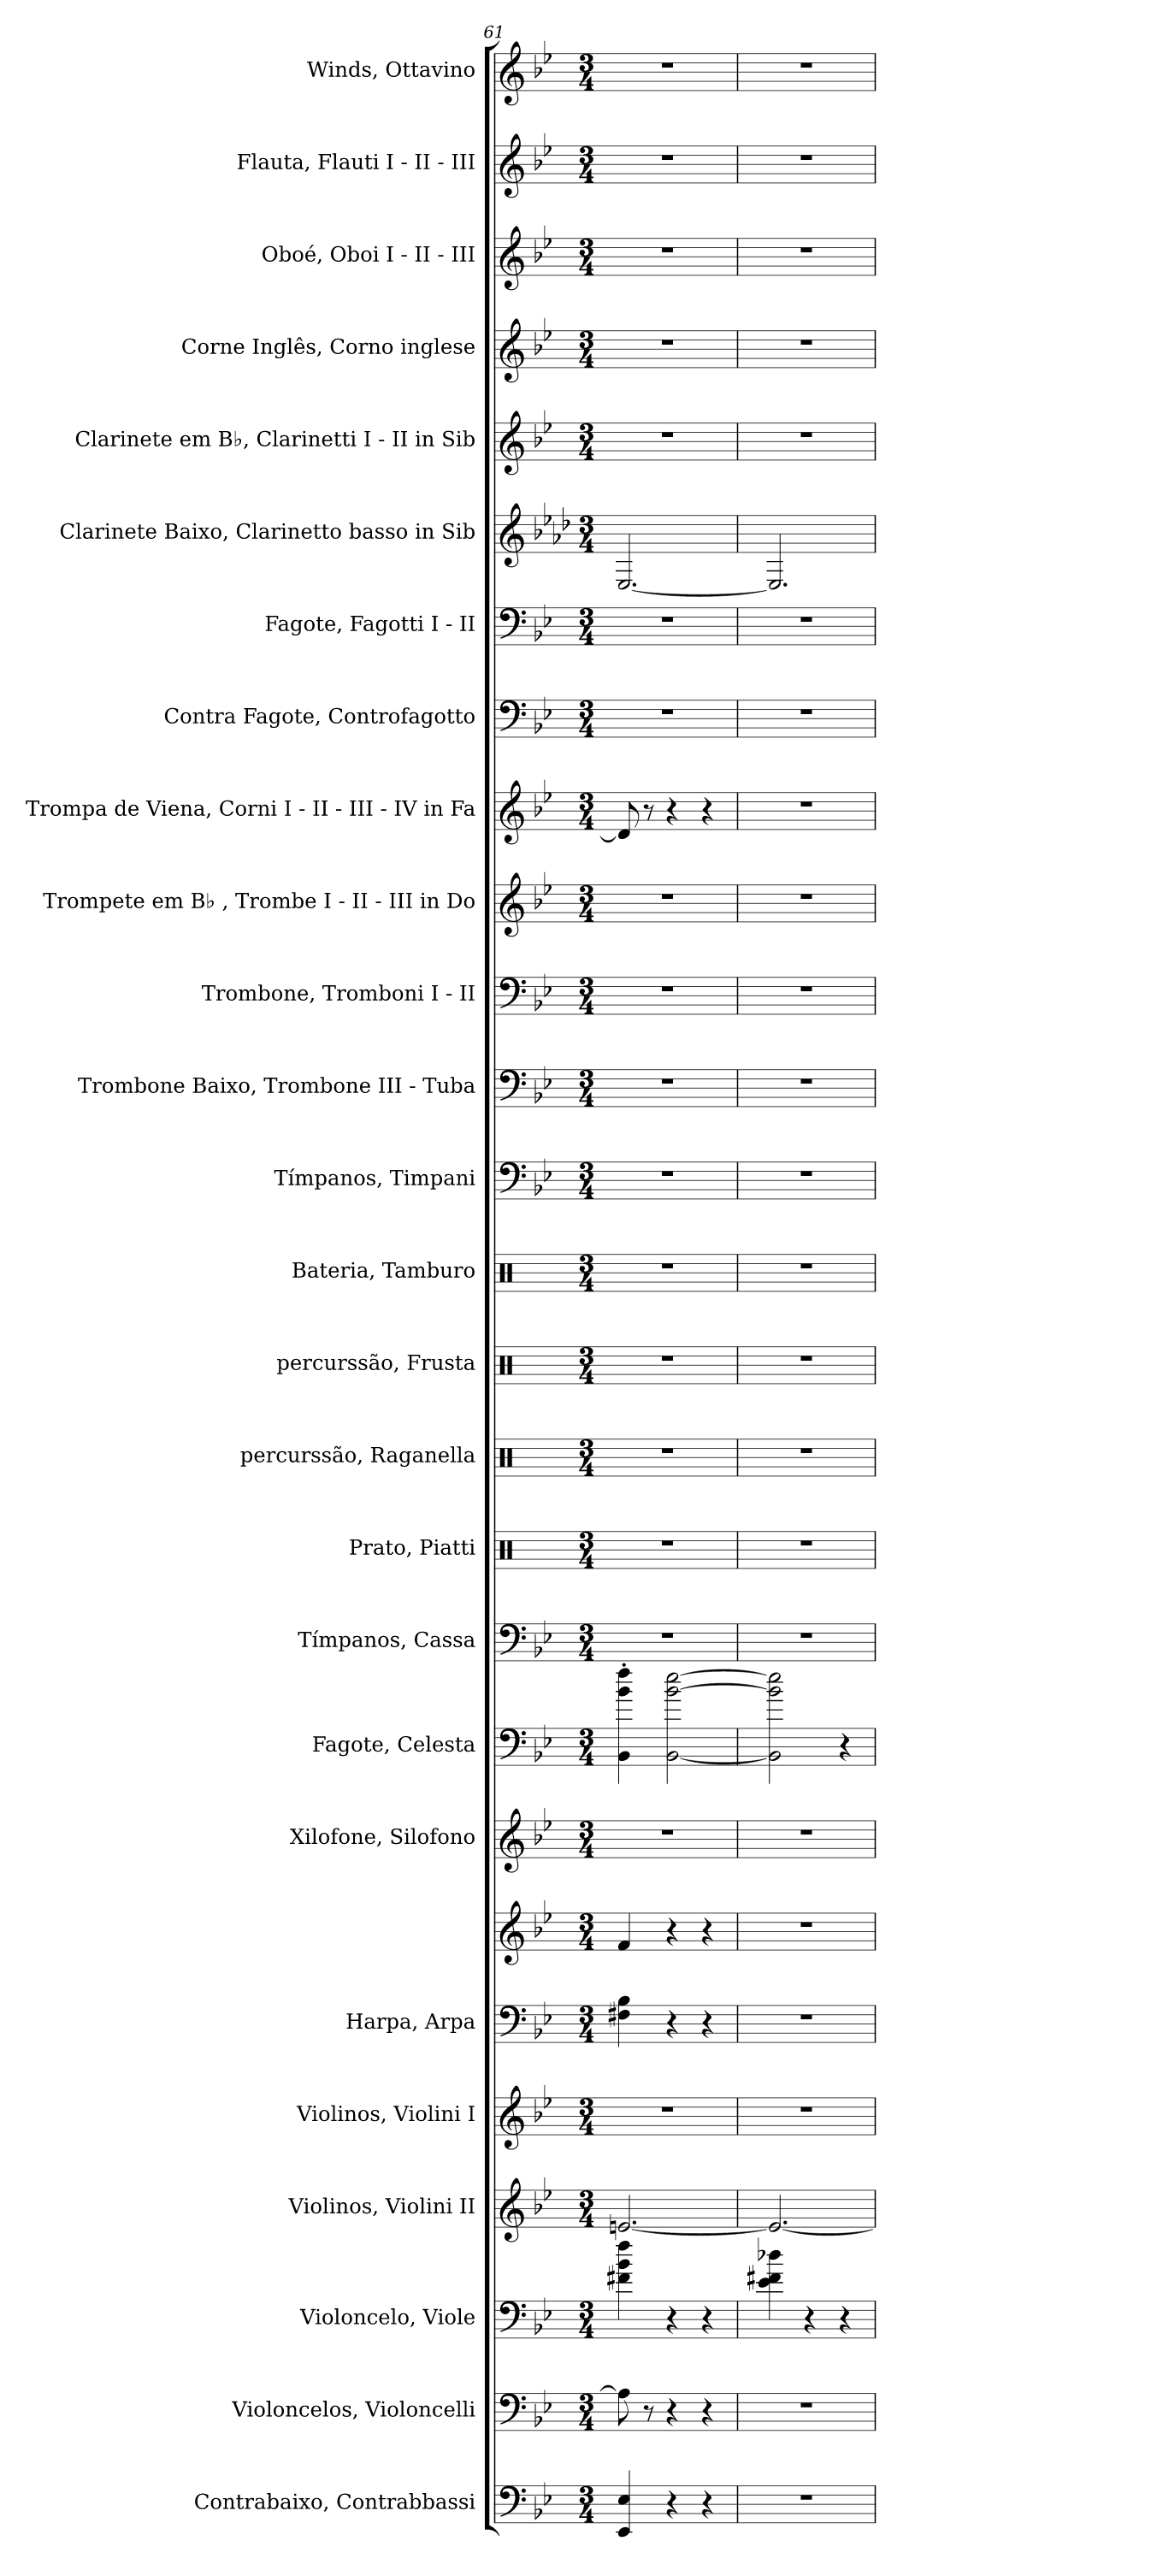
**kern	**kern	**kern	**kern	**kern	**kern	**kern	**kern	**kern	**kern	**kern	**kern	**kern	**kern	**kern	**kern	**kern	**kern	**kern	**kern	**kern	**kern	**kern	**kern	**kern	**kern	**kern
*part26	*part25	*part24	*part23	*part22	*part21	*part21	*part20	*part19	*part18	*part17	*part16	*part15	*part14	*part13	*part12	*part11	*part10	*part9	*part8	*part7	*part6	*part5	*part4	*part3	*part2	*part1
*staff27	*staff26	*staff25	*staff24	*staff23	*staff22	*staff21	*staff20	*staff19	*staff18	*staff17	*staff16	*staff15	*staff14	*staff13	*staff12	*staff11	*staff10	*staff9	*staff8	*staff7	*staff6	*staff5	*staff4	*staff3	*staff2	*staff1
*I"Contrabaixo, Contrabbassi	*I"Violoncelos, Violoncelli	*I"Violoncelo, Viole	*I"Violinos, Violini II	*I"Violinos, Violini I	*I"Harpa, Arpa	*	*I"Xilofone, Silofono	*I"Fagote, Celesta	*I"Tímpanos, Cassa	*I"Prato, Piatti	*I"percurssão, Raganella	*I"percurssão, Frusta	*I"Bateria, Tamburo	*I"Tímpanos, Timpani	*I"Trombone Baixo, Trombone III - Tuba	*I"Trombone, Tromboni I - II	*I"Trompete em B♭ , Trombe I - II - III in Do	*I"Trompa de Viena, Corni I - II - III - IV in Fa	*I"Contra Fagote, Controfagotto	*I"Fagote, Fagotti I - II	*I"Clarinete Baixo, Clarinetto basso in Sib	*I"Clarinete em B♭, Clarinetti I - II in Sib	*I"Corne Inglês, Corno inglese	*I"Oboé, Oboi I - II - III	*I"Flauta, Flauti I - II - III	*I"Winds, Ottavino
*I'Cb.	*I'Vcs.	*I'Vc.	*I'Vno.	*I'Vno.	*I'Hpa.	*	*I'Xil.	*I'Fg.	*	*I'Prt.	*I'Perc.	*I'Perc.	*	*I'Timp.	*I'Tbn. B.	*I'Tbn.	*I'Tp. B♭	*	*I'Ct. Fg.	*I'Fg.	*I'Cl. B.	*I'Cl. B♭	*I'C. I.	*I'Ob.	*I'Fl.	*I'Wi.
*clefF4	*clefF4	*clefF4	*clefG2	*clefG2	*clefF4	*clefG2	*clefG2	*clefF4	*clefF4	*clefX	*clefX	*clefX	*clefX	*clefF4	*clefF4	*clefF4	*clefG2	*clefG2	*clefF4	*clefF4	*clefG2	*clefG2	*clefG2	*clefG2	*clefG2	*clefG2
*ITrd7c12	*	*	*	*	*	*	*ITrd-7c-12	*	*	*	*	*	*	*	*	*	*ITrd1c2	*ITrd4c7	*ITrd7c12	*	*ITrd8c14	*ITrd1c2	*ITrd4c7	*	*	*
*k[b-e-]	*k[b-e-]	*k[b-e-]	*k[b-e-]	*k[b-e-]	*k[b-e-]	*k[b-e-]	*k[b-e-]	*k[b-e-]	*k[b-e-]	*k[]	*k[]	*k[]	*k[]	*k[b-e-]	*k[b-e-]	*k[b-e-]	*k[b-e-a-d-]	*k[b-e-a-]	*k[b-e-]	*k[b-e-]	*k[b-e-a-d-]	*k[b-e-a-d-]	*k[b-e-a-]	*k[b-e-]	*k[b-e-]	*k[b-e-]
*M3/4	*M3/4	*M3/4	*M3/4	*M3/4	*M3/4	*M3/4	*M3/4	*M3/4	*M3/4	*M3/4	*M3/4	*M3/4	*M3/4	*M3/4	*M3/4	*M3/4	*M3/4	*M3/4	*M3/4	*M3/4	*M3/4	*M3/4	*M3/4	*M3/4	*M3/4	*M3/4
=61	=61	=61	=61	=61	=61	=61	=61	=61	=61	=61	=61	=61	=61	=61	=61	=61	=61	=61	=61	=61	=61	=61	=61	=61	=61	=61
4EEE-/ 4EE-/	8A\]	4f#X\ 4b-\ 4ff\	[2.en/	2.r	4F#X\ 4B-\	4f/	2.r	4BB-\' 4b-\' 4ff\'	2.r	2.r	2.r	2.r	2.r	2.r	2.r	2.r	2.r	8G-/]	2.r	2.r	[2.EE-/	2.r	2.r	2.r	2.r	2.r
.	8r	.	.	.	.	.	.	.	.	.	.	.	.	.	.	.	.	8r	.	.	.	.	.	.	.	.
4r	4r	4r	.	.	4r	4r	.	[2BB-\ [2b-\ [2ee-\	.	.	.	.	.	.	.	.	.	4r	.	.	.	.	.	.	.	.
4r	4r	4r	.	.	4r	4r	.	.	.	.	.	.	.	.	.	.	.	4r	.	.	.	.	.	.	.	.
=62	=62	=62	=62	=62	=62	=62	=62	=62	=62	=62	=62	=62	=62	=62	=62	=62	=62	=62	=62	=62	=62	=62	=62	=62	=62	=62
2.r	2.r	4e-\ 4f#X\ 4dd-X\	2.e/_	2.r	2.r	2.r	2.r	2BB-\] 2b-\] 2ee-\]	2.r	2.r	2.r	2.r	2.r	2.r	2.r	2.r	2.r	2.r	2.r	2.r	2.EE-/]	2.r	2.r	2.r	2.r	2.r
.	.	4r	.	.	.	.	.	.	.	.	.	.	.	.	.	.	.	.	.	.	.	.	.	.	.	.
.	.	4r	.	.	.	.	.	4r	.	.	.	.	.	.	.	.	.	.	.	.	.	.	.	.	.	.
=	=	=	=	=	=	=	=	=	=	=	=	=	=	=	=	=	=	=	=	=	=	=	=	=	=	=
*-	*-	*-	*-	*-	*-	*-	*-	*-	*-	*-	*-	*-	*-	*-	*-	*-	*-	*-	*-	*-	*-	*-	*-	*-	*-	*-
